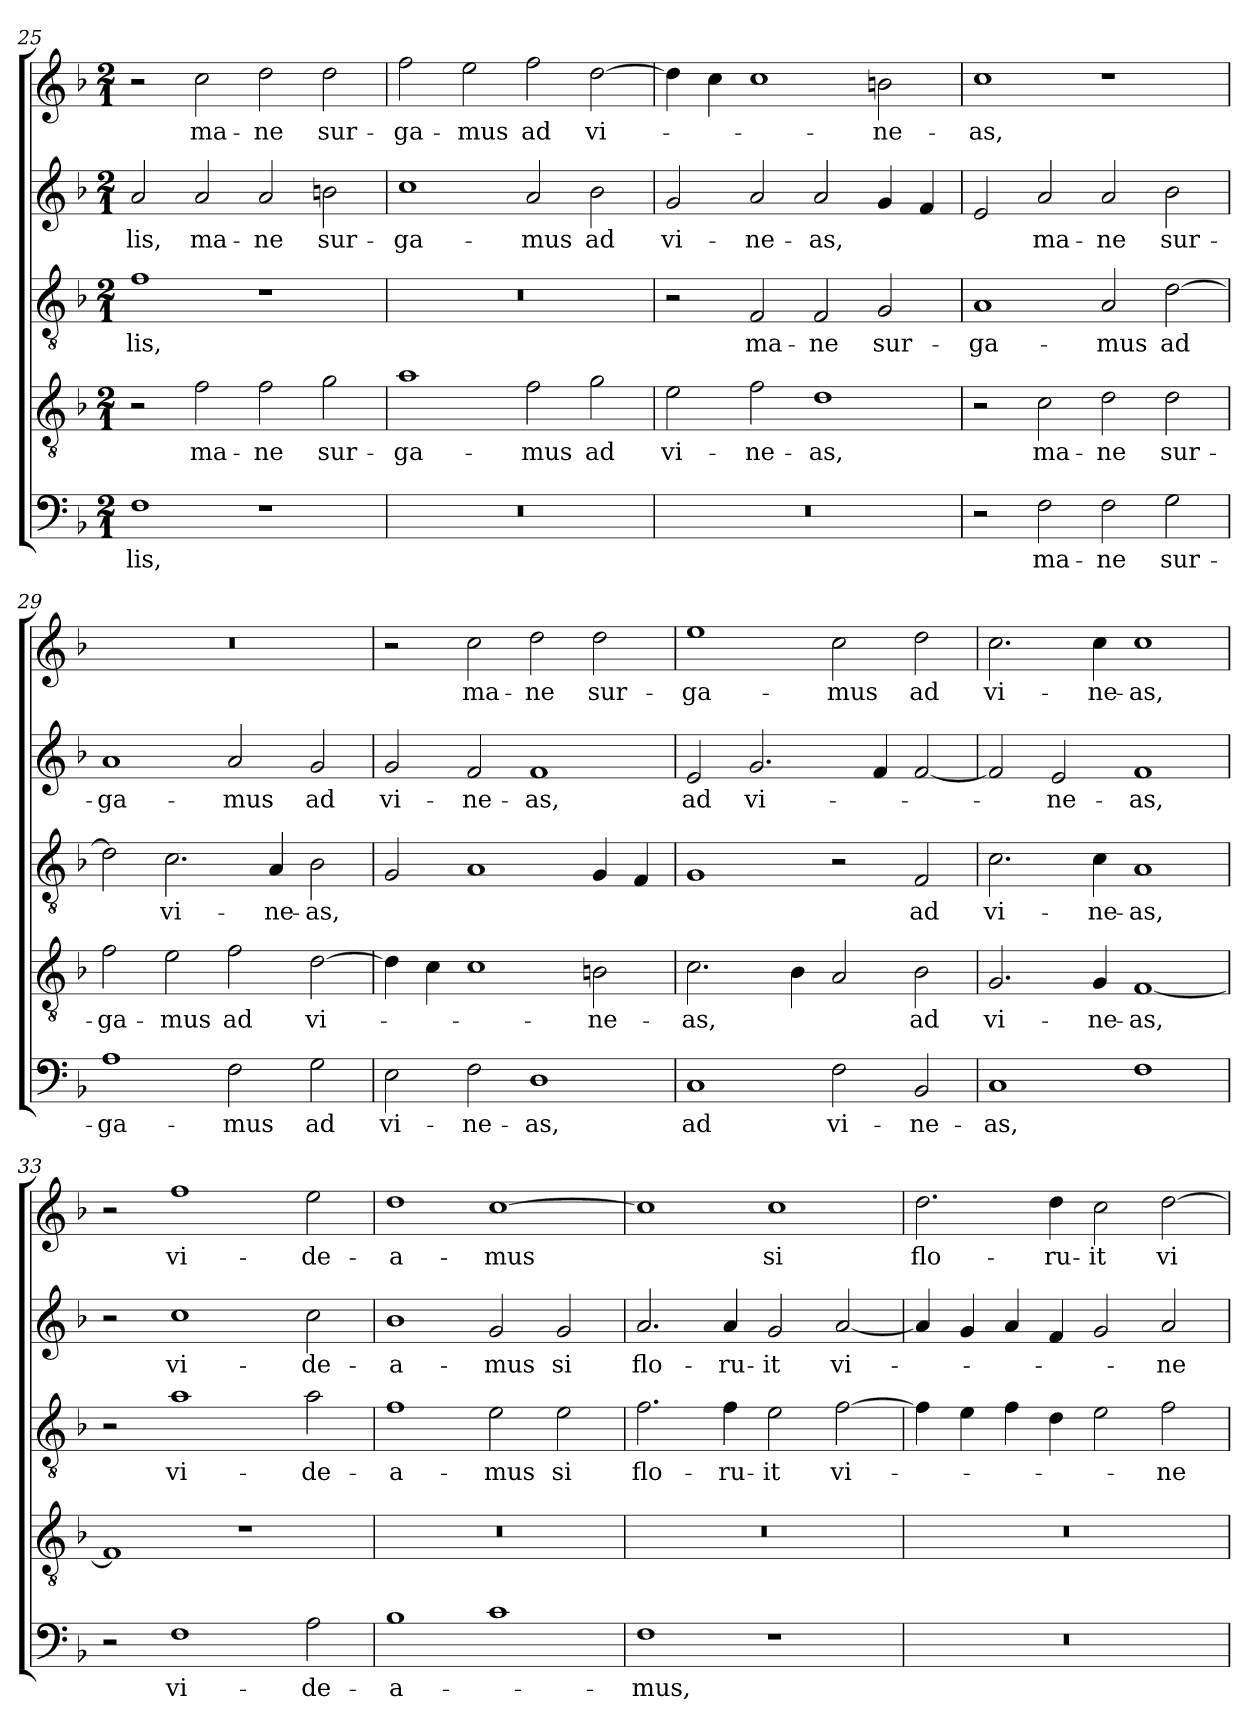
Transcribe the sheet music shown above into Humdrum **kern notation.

**kern	**text	**kern	**text	**kern	**text	**kern	**text	**kern	**text
*part5	*part5	*part4	*part4	*part3	*part3	*part2	*part2	*part1	*part1
*staff5	*staff5	*staff4	*staff4	*staff3	*staff3	*staff2	*staff2	*staff1	*staff1
!!LO:PB:g=z
*clefF4	*	*clefGv2	*	*clefGv2	*	*clefG2	*	*clefG2	*
*k[b-]	*	*k[b-]	*	*k[b-]	*	*k[b-]	*	*k[b-]	*
*F:	*	*F:	*	*F:	*	*F:	*	*F:	*
*M2/1	*	*M2/1	*	*M2/1	*	*M2/1	*	*M2/1	*
=25	=25	=25	=25	=25	=25	=25	=25	=25	=25
!	!LO:LY:b	!	!	!	!LO:LY:b	!	!LO:LY:b	!	!
1F	-lis,	2r	.	1f	-lis,	2a/	-lis,	2r	.
!	!	!	!LO:LY:b	!	!	!	!LO:LY:b	!	!LO:LY:b
.	.	2f\	ma-	.	.	2a/	ma-	2cc\	ma-
!	!	!	!LO:LY:b	!	!	!	!LO:LY:b	!	!LO:LY:b
1r	.	2f\	-ne	1r	.	2a/	-ne	2dd\	-ne
!	!	!	!LO:LY:b	!	!	!	!LO:LY:b	!	!LO:LY:b
.	.	2g\	sur-	.	.	2bn\	sur-	2dd\	sur-
=26	=26	=26	=26	=26	=26	=26	=26	=26	=26
!	!	!	!LO:LY:b	!	!	!	!LO:LY:b	!	!LO:LY:b
0r	.	1a	-ga-	0r	.	1cc	-ga-	2ff\	-ga-
!	!	!	!	!	!	!	!	!	!LO:LY:b
.	.	.	.	.	.	.	.	2ee\	-mus
!	!	!	!LO:LY:b	!	!	!	!LO:LY:b	!	!LO:LY:b
.	.	2f\	-mus	.	.	2a/	-mus	2ff\	ad
!	!	!	!LO:LY:b	!	!	!	!LO:LY:b	!	!LO:LY:b
.	.	2g\	ad	.	.	2b-\	ad	[2dd\	vi-
=27	=27	=27	=27	=27	=27	=27	=27	=27	=27
!	!	!	!LO:LY:b	!	!	!	!LO:LY:b	!	!
0r	.	2e\	vi-	2r	.	2g/	vi-	4dd\]	.
.	.	.	.	.	.	.	.	4cc\	.
!	!	!	!LO:LY:b	!	!LO:LY:b	!	!LO:LY:b	!	!
.	.	2f\	-ne-	2F/	ma-	2a/	-ne-	1cc	.
!	!	!	!LO:LY:b	!	!LO:LY:b	!	!LO:LY:b	!	!
.	.	1d	-as,	2F/	-ne	2a/	-as,	.	.
!	!	!	!	!	!LO:LY:b	!	!	!	!LO:LY:b
.	.	.	.	2G/	sur-	4g/	.	2bn\	-ne-
.	.	.	.	.	.	4f/	.	.	.
=28	=28	=28	=28	=28	=28	=28	=28	=28	=28
!	!	!	!	!	!LO:LY:b	!	!	!	!LO:LY:b
2r	.	2r	.	1A	-ga-	2e/	.	1cc	-as,
!	!LO:LY:b	!	!LO:LY:b	!	!	!	!LO:LY:b	!	!
2F\	ma-	2c\	ma-	.	.	2a/	ma-	.	.
!	!LO:LY:b	!	!LO:LY:b	!	!LO:LY:b	!	!LO:LY:b	!	!
2F\	-ne	2d\	-ne	2A/	-mus	2a/	-ne	1r	.
!	!LO:LY:b	!	!LO:LY:b	!	!LO:LY:b	!	!LO:LY:b	!	!
2G\	sur-	2d\	sur-	[2d\	ad	2b-\	sur-	.	.
=29	=29	=29	=29	=29	=29	=29	=29	=29	=29
!	!LO:LY:b	!	!LO:LY:b	!	!	!	!LO:LY:b	!	!
1A	-ga-	2f\	-ga-	2d\]	.	1a	-ga-	0r	.
!	!	!	!LO:LY:b	!	!LO:LY:b	!	!	!	!
.	.	2e\	-mus	2.c\	vi-	.	.	.	.
!	!LO:LY:b	!	!LO:LY:b	!	!	!	!LO:LY:b	!	!
2F\	-mus	2f\	ad	.	.	2a/	-mus	.	.
!	!	!	!	!	!LO:LY:b	!	!	!	!
.	.	.	.	4A/	-ne-	.	.	.	.
!	!LO:LY:b	!	!LO:LY:b	!	!LO:LY:b	!	!LO:LY:b	!	!
2G\	ad	[2d\	vi-	2B-\	-as,	2g/	ad	.	.
=30	=30	=30	=30	=30	=30	=30	=30	=30	=30
!	!LO:LY:b	!	!	!	!	!	!LO:LY:b	!	!
2E\	vi-	4d\]	.	2G/	.	2g/	vi-	2r	.
.	.	4c\	.	.	.	.	.	.	.
!	!LO:LY:b	!	!	!	!	!	!LO:LY:b	!	!LO:LY:b
2F\	-ne-	1c	.	1A	.	2f/	-ne-	2cc\	ma-
!	!LO:LY:b	!	!	!	!	!	!LO:LY:b	!	!LO:LY:b
1D	-as,	.	.	.	.	1f	-as,	2dd\	-ne
!	!	!	!LO:LY:b	!	!	!	!	!	!LO:LY:b
.	.	2Bn\	-ne-	4G/	.	.	.	2dd\	sur-
.	.	.	.	4F/	.	.	.	.	.
!!LO:LB:g=z
=31	=31	=31	=31	=31	=31	=31	=31	=31	=31
!	!LO:LY:b	!	!LO:LY:b	!	!	!	!LO:LY:b	!	!LO:LY:b
1C	ad	2.c\	-as,	1G	.	2e/	ad	1ee	-ga-
!	!	!	!	!	!	!	!LO:LY:b	!	!
.	.	.	.	.	.	2.g/	vi-	.	.
.	.	4B-\	.	.	.	.	.	.	.
!	!LO:LY:b	!	!	!	!	!	!	!	!LO:LY:b
2F\	vi-	2A/	.	2r	.	.	.	2cc\	-mus
.	.	.	.	.	.	4f/	.	.	.
!	!LO:LY:b	!	!LO:LY:b	!	!LO:LY:b	!	!	!	!LO:LY:b
2BB-/	-ne-	2B-\	ad	2F/	ad	[2f/	.	2dd\	ad
=32	=32	=32	=32	=32	=32	=32	=32	=32	=32
!	!LO:LY:b	!	!LO:LY:b	!	!LO:LY:b	!	!	!	!LO:LY:b
1C	-as,	2.G/	vi-	2.c\	vi-	2f/]	.	2.cc\	vi-
!	!	!	!	!	!	!	!LO:LY:b	!	!
.	.	.	.	.	.	2e/	-ne-	.	.
!	!	!	!LO:LY:b	!	!LO:LY:b	!	!	!	!LO:LY:b
.	.	4G/	-ne-	4c\	-ne-	.	.	4cc\	-ne-
!	!	!	!LO:LY:b	!	!LO:LY:b	!	!LO:LY:b	!	!LO:LY:b
1F	.	[1F	-as,	1A	-as,	1f	-as,	1cc	-as,
=33	=33	=33	=33	=33	=33	=33	=33	=33	=33
2r	.	1F]	.	2r	.	2r	.	2r	.
!	!LO:LY:b	!	!	!	!LO:LY:b	!	!LO:LY:b	!	!LO:LY:b
1F	vi-	.	.	1a	vi-	1cc	vi-	1ff	vi-
.	.	1r	.	.	.	.	.	.	.
!	!LO:LY:b	!	!	!	!LO:LY:b	!	!LO:LY:b	!	!LO:LY:b
2A\	-de-	.	.	2a\	-de-	2cc\	-de-	2ee\	-de-
=34	=34	=34	=34	=34	=34	=34	=34	=34	=34
!	!LO:LY:b	!	!	!	!LO:LY:b	!	!LO:LY:b	!	!LO:LY:b
1B-	-a-	0r	.	1f	-a-	1b-	-a-	1dd	-a-
!	!	!	!	!	!LO:LY:b	!	!LO:LY:b	!	!LO:LY:b
1c	.	.	.	2e\	-mus	2g/	-mus	[1cc	-mus
!	!	!	!	!	!LO:LY:b	!	!LO:LY:b	!	!
.	.	.	.	2e\	si	2g/	si	.	.
=35	=35	=35	=35	=35	=35	=35	=35	=35	=35
!	!LO:LY:b	!	!	!	!LO:LY:b	!	!LO:LY:b	!	!
1F	-mus,	0r	.	2.f\	flo-	2.a/	flo-	1cc]	.
!	!	!	!	!	!LO:LY:b	!	!LO:LY:b	!	!
.	.	.	.	4f\	-ru-	4a/	-ru-	.	.
!	!	!	!	!	!LO:LY:b	!	!LO:LY:b	!	!LO:LY:b
1r	.	.	.	2e\	-it	2g/	-it	1cc	si
!	!	!	!	!	!LO:LY:b	!	!LO:LY:b	!	!
.	.	.	.	[2f\	vi-	[2a/	vi-	.	.
=36	=36	=36	=36	=36	=36	=36	=36	=36	=36
!	!	!	!	!	!	!	!	!	!LO:LY:b
0r	.	0r	.	4f\]	.	4a/]	.	2.dd\	flo-
.	.	.	.	4e\	.	4g/	.	.	.
.	.	.	.	4f\	.	4a/	.	.	.
!	!	!	!	!	!	!	!	!	!LO:LY:b
.	.	.	.	4d\	.	4f/	.	4dd\	-ru-
!	!	!	!	!	!	!	!	!	!LO:LY:b
.	.	.	.	2e\	.	2g/	.	2cc\	-it
!	!	!	!	!	!LO:LY:b	!	!LO:LY:b	!	!LO:LY:b
.	.	.	.	2f\	-ne-	2a/	-ne-	[2dd\	vi-
=	=	=	=	=	=	=	=	=	=
*-	*-	*-	*-	*-	*-	*-	*-	*-	*-
